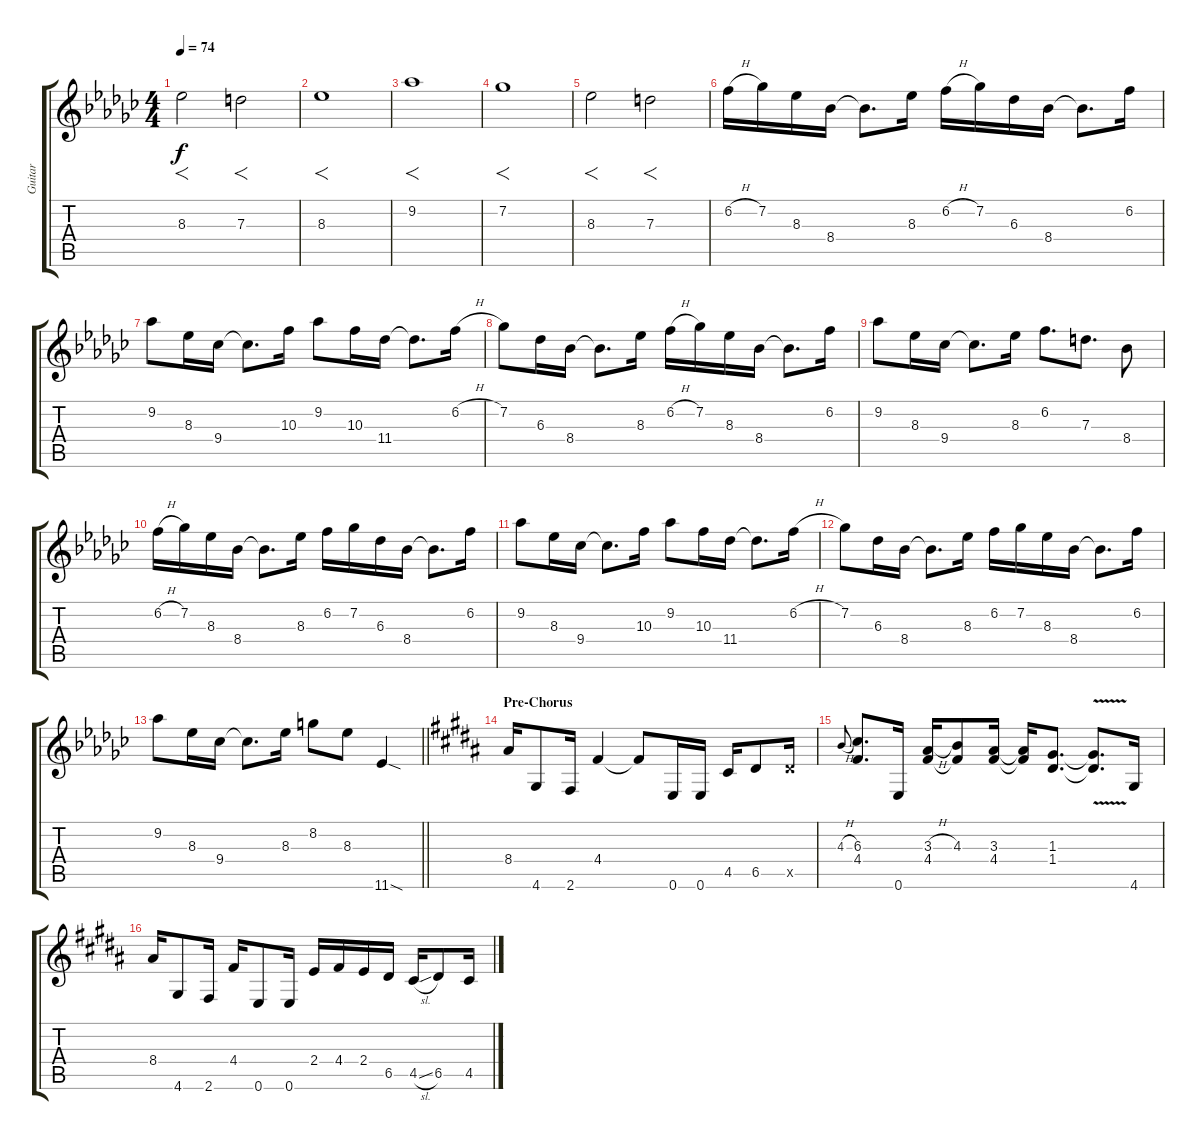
\track ("Guitar" "Guitar") {instrument distortionguitar}
\staff {score tabs}
\tuning (E4 B3 G3 D3 A2 E2) {hide}
\ts (4 4)
\tempo 74
\clef g2
\ks ebminor
8.3.2{f dy f} 7.3.2{f} |
8.3.1{f} |
9.2.1{f} |
7.2.1{f} |
8.3.2{f} 7.3.2{f} |
6.2{h}.16{instrument electricguitarclean} 7.2.16 8.3.16 8.4.16 8.4{t}.8{d} 8.3.16 6.2{h}.16 7.2.16 6.3.16 8.4.16 8.4{t}.8{d} 6.2.16 |
9.2.8 8.3.16 9.4.16 9.4{t}.8{d} 10.3.16 9.2.8 10.3.16 11.4.16 11.4{t}.8{d} 6.2{h}.16 |
7.2.8 6.3.16 8.4.16 8.4{t}.8{d} 8.3.16 6.2{h}.16 7.2.16 8.3.16 8.4.16 8.4{t}.8{d} 6.2.16 |
9.2.8 8.3.16 9.4.16 9.4{t}.8{d} 8.3.16 6.2.8{d} 7.3.8{d} 8.4.8 |
6.2{h}.16{instrument electricguitarclean} 7.2.16 8.3.16 8.4.16 8.4{t}.8{d} 8.3.16 6.2.16 7.2.16 6.3.16 8.4.16 8.4{t}.8{d} 6.2.16 |
9.2.8 8.3.16 9.4.16 9.4{t}.8{d} 10.3.16 9.2.8 10.3.16 11.4.16 11.4{t}.8{d} 6.2{h}.16 |
7.2.8 6.3.16 8.4.16 8.4{t}.8{d} 8.3.16 6.2.16 7.2.16 8.3.16 8.4.16 8.4{t}.8{d} 6.2.16 |
\barLineRight lightlight
9.2.8 8.3.16 9.4.16 9.4{t}.8{d} 8.3.16 8.2.8 8.3.8 11.6{sod}.4{instrument distortionguitar} |
\section ("" "Pre-Chorus")
\ks g#minor
8.4.16{instrument distortionguitar} 4.6.8 2.6.16 4.4.4 4.4{t}.8 0.6.16 0.6.16 4.5.16 6.5.8 6.5{x}.16 |
4.3{h}.8{gr onbeat} (6.3 4.4).8{d} 0.6.16 (3.3{h} 4.4).16 (4.3 4.4{t}).8 (3.3 4.4).16 (3.3{t} 4.4{t}).16 (1.3 1.4).8{d} (1.3{v t} 1.4{v t}).8{d} 4.6.16 |
8.4.16 4.6.8 2.6.16 4.4.16 0.6.8 0.6.16 2.4.16 4.4.16 2.4.16 6.5.16 4.5{sl}.16 6.5.8 4.5.16
